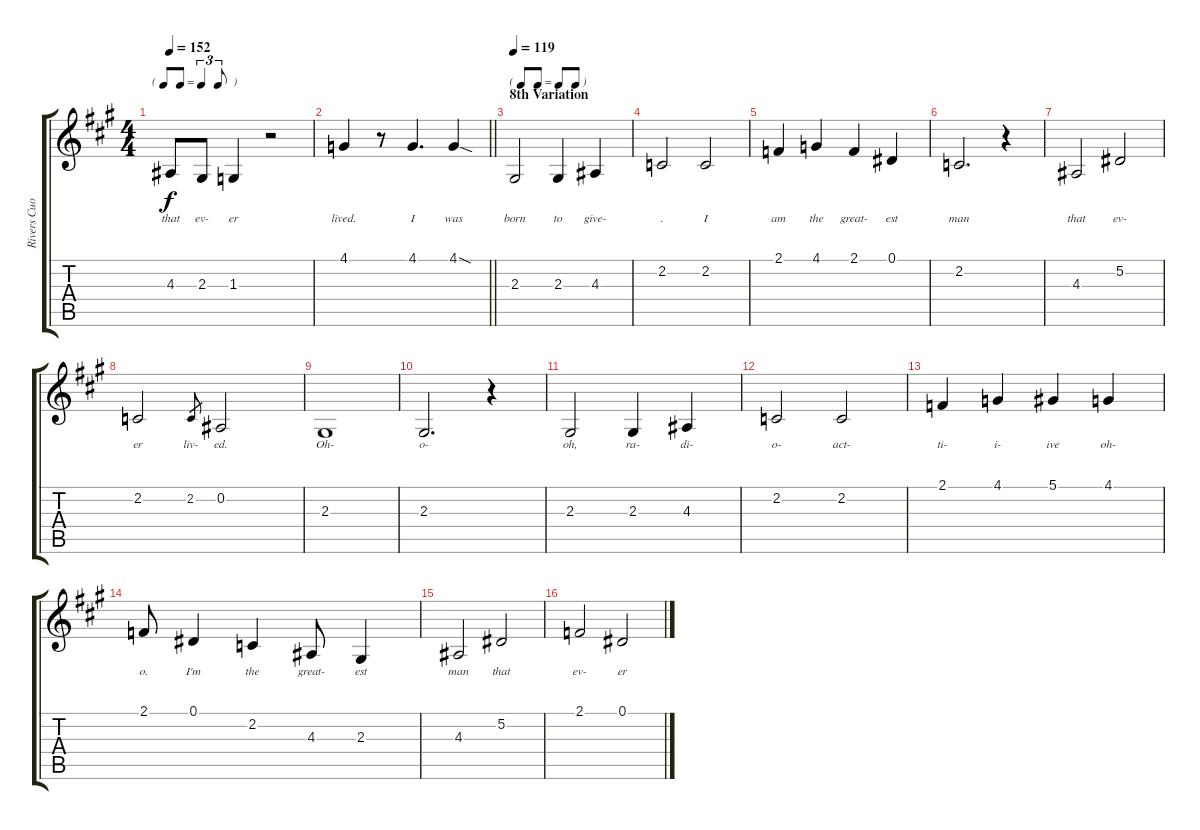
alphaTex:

\track ("Rivers Cuomo" "Rivers Cuo") {instrument lead2sawtooth bank 1}
\staff {score tabs}
\tuning (Eb4 Bb3 Gb3 Db3 Ab2 Eb2) {hide}
\ts (4 4)
\tf triplet8th
\tempo 152
\clef g2
\ks a
4.3.8{lyrics (0 "that") lyrics (1 "") lyrics (2 "") lyrics (3 "") lyrics (4 "") dy f} 2.3.8{lyrics (0 "ev-") lyrics (1 "") lyrics (2 "") lyrics (3 "") lyrics (4 "")} 1.3.4{lyrics (0 "er") lyrics (1 "") lyrics (2 "") lyrics (3 "") lyrics (4 "")} r.2 |
\barLineRight lightlight
4.1.4{lyrics (0 "lived.") lyrics (1 "") lyrics (2 "") lyrics (3 "") lyrics (4 "")} r.8 4.1.4{d lyrics (0 "I") lyrics (1 "") lyrics (2 "") lyrics (3 "") lyrics (4 "")} 4.1{sod}.4{lyrics (0 "was") lyrics (1 "") lyrics (2 "") lyrics (3 "") lyrics (4 "")} |
\tf none
\section ("" "8th Variation")
\tempo 119
2.3.2{lyrics (0 "born") lyrics (1 "") lyrics (2 "") lyrics (3 "") lyrics (4 "")} 2.3.4{lyrics (0 "to") lyrics (1 "") lyrics (2 "") lyrics (3 "") lyrics (4 "")} 4.3.4{lyrics (0 "give-") lyrics (1 "") lyrics (2 "") lyrics (3 "") lyrics (4 "")} |
2.2.2{lyrics (0 ".") lyrics (1 "") lyrics (2 "") lyrics (3 "") lyrics (4 "")} 2.2.2{lyrics (0 "I") lyrics (1 "") lyrics (2 "") lyrics (3 "") lyrics (4 "")} |
2.1.4{lyrics (0 "am") lyrics (1 "") lyrics (2 "") lyrics (3 "") lyrics (4 "")} 4.1.4{lyrics (0 "the") lyrics (1 "") lyrics (2 "") lyrics (3 "") lyrics (4 "")} 2.1.4{lyrics (0 "great-") lyrics (1 "") lyrics (2 "") lyrics (3 "") lyrics (4 "")} 0.1.4{lyrics (0 "est") lyrics (1 "") lyrics (2 "") lyrics (3 "") lyrics (4 "")} |
2.2.2{d lyrics (0 "man") lyrics (1 "") lyrics (2 "") lyrics (3 "") lyrics (4 "")} r.4 |
4.3.2{lyrics (0 "that") lyrics (1 "") lyrics (2 "") lyrics (3 "") lyrics (4 "")} 5.2.2{lyrics (0 "ev-") lyrics (1 "") lyrics (2 "") lyrics (3 "") lyrics (4 "")} |
2.2.2{lyrics (0 "er") lyrics (1 "") lyrics (2 "") lyrics (3 "") lyrics (4 "")} 2.2.8{lyrics (0 "liv-") lyrics (1 "") lyrics (2 "") lyrics (3 "") lyrics (4 "") gr} 0.2.2{lyrics (0 "ed.") lyrics (1 "") lyrics (2 "") lyrics (3 "") lyrics (4 "")} |
2.3.1{lyrics (0 "Oh-") lyrics (1 "") lyrics (2 "") lyrics (3 "") lyrics (4 "")} |
2.3.2{d lyrics (0 "o-") lyrics (1 "") lyrics (2 "") lyrics (3 "") lyrics (4 "")} r.4 |
2.3.2{lyrics (0 "oh,") lyrics (1 "") lyrics (2 "") lyrics (3 "") lyrics (4 "")} 2.3.4{lyrics (0 "ra-") lyrics (1 "") lyrics (2 "") lyrics (3 "") lyrics (4 "")} 4.3.4{lyrics (0 "di-") lyrics (1 "") lyrics (2 "") lyrics (3 "") lyrics (4 "")} |
2.2.2{lyrics (0 "o-") lyrics (1 "") lyrics (2 "") lyrics (3 "") lyrics (4 "")} 2.2.2{lyrics (0 "act-") lyrics (1 "") lyrics (2 "") lyrics (3 "") lyrics (4 "")} |
2.1.4{lyrics (0 "ti-") lyrics (1 "") lyrics (2 "") lyrics (3 "") lyrics (4 "")} 4.1.4{lyrics (0 "i-") lyrics (1 "") lyrics (2 "") lyrics (3 "") lyrics (4 "")} 5.1.4{lyrics (0 "ive") lyrics (1 "") lyrics (2 "") lyrics (3 "") lyrics (4 "")} 4.1.4{lyrics (0 "oh-") lyrics (1 "") lyrics (2 "") lyrics (3 "") lyrics (4 "")} |
2.1.8{lyrics (0 "o.") lyrics (1 "") lyrics (2 "") lyrics (3 "") lyrics (4 "")} 0.1.4{lyrics (0 "I'm") lyrics (1 "") lyrics (2 "") lyrics (3 "") lyrics (4 "")} 2.2.4{lyrics (0 "the") lyrics (1 "") lyrics (2 "") lyrics (3 "") lyrics (4 "")} 4.3.8{lyrics (0 "great-") lyrics (1 "") lyrics (2 "") lyrics (3 "") lyrics (4 "")} 2.3.4{lyrics (0 "est") lyrics (1 "") lyrics (2 "") lyrics (3 "") lyrics (4 "")} |
4.3.2{lyrics (0 "man") lyrics (1 "") lyrics (2 "") lyrics (3 "") lyrics (4 "")} 5.2.2{lyrics (0 "that") lyrics (1 "") lyrics (2 "") lyrics (3 "") lyrics (4 "")} |
2.1.2{lyrics (0 "ev-") lyrics (1 "") lyrics (2 "") lyrics (3 "") lyrics (4 "")} 0.1.2{lyrics (0 "er") lyrics (1 "") lyrics (2 "") lyrics (3 "") lyrics (4 "")}
